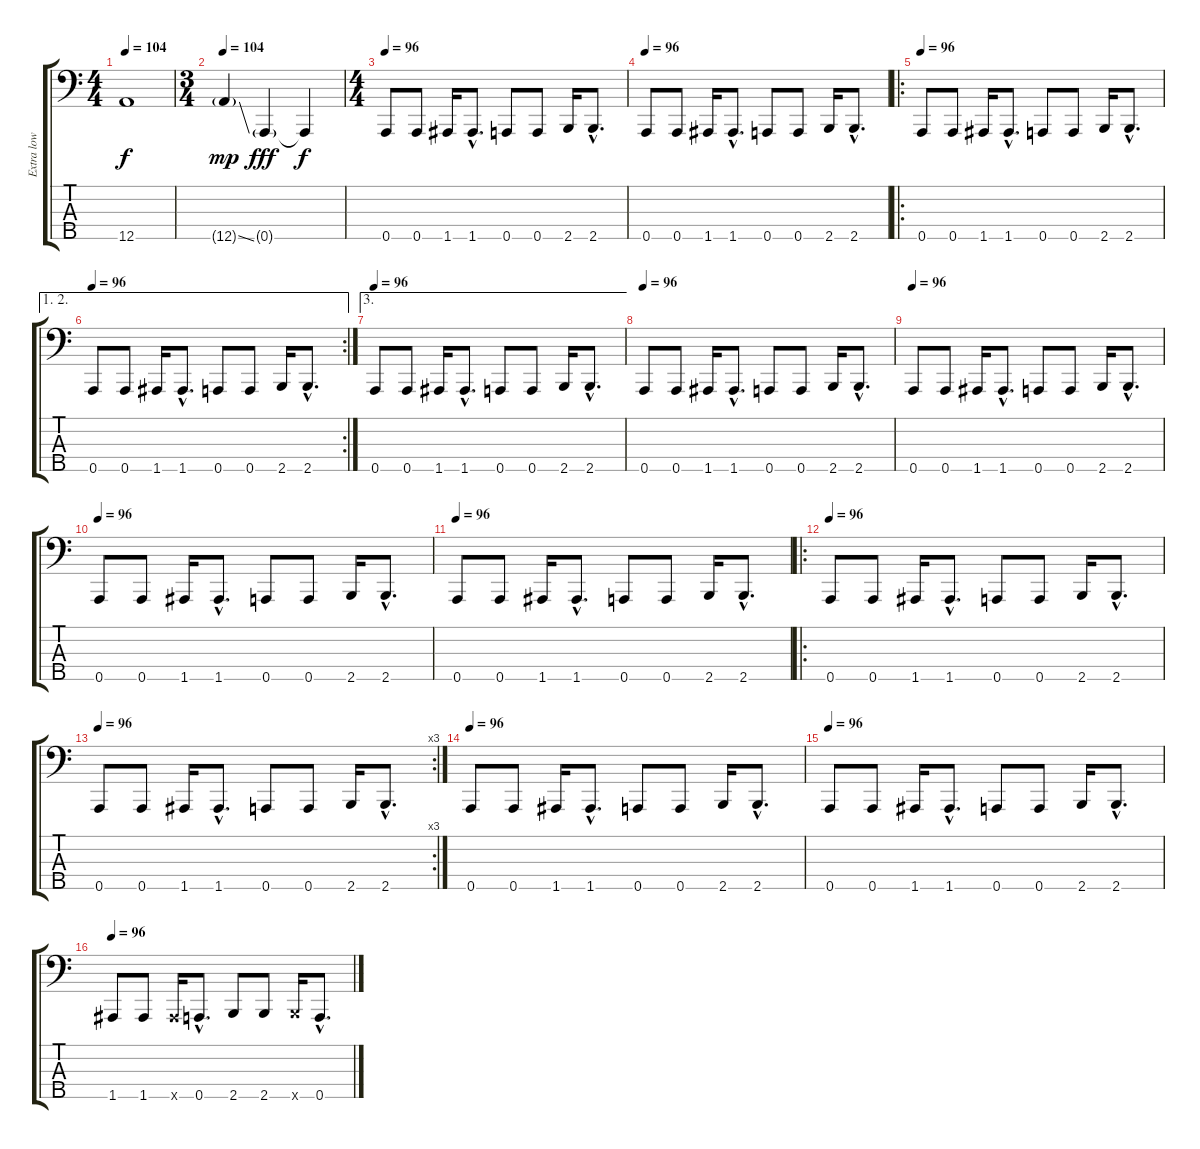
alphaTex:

\track ("Extra low sound" "Extra low ") {instrument electricbassfinger}
\staff {score tabs}
\tuning (F2 C2 G1 D1 A0) {hide}
\ts (4 4)
\tempo 104
\clef f4
\ks c
12.5{t}.1{dy f} |
\ts (3 4)
\tempo 104
12.5{ss g}.4{dy mp} 0.5{g}.4{dy fff} 0.5{t}.4{dy f instrument electricbassfinger} |
\ts (4 4)
\tempo 96
0.5.8 0.5.8 1.5.16 1.5{hac}.8{d} 0.5.8 0.5.8 2.5.16 2.5{hac}.8{d} |
\tempo 96
0.5.8 0.5.8 1.5.16 1.5{hac}.8{d} 0.5.8 0.5.8 2.5.16 2.5{hac}.8{d} |
\ro
\tempo 96
0.5.8 0.5.8 1.5.16 1.5{hac}.8{d} 0.5.8 0.5.8 2.5.16 2.5{hac}.8{d} |
\ae (1 2)
\rc 2
\tempo 96
0.5.8 0.5.8 1.5.16 1.5{hac}.8{d} 0.5.8 0.5.8 2.5.16 2.5{hac}.8{d} |
\ae 3
\tempo 96
0.5.8 0.5.8 1.5.16 1.5{hac}.8{d} 0.5.8 0.5.8 2.5.16 2.5{hac}.8{d} |
\tempo 96
0.5.8 0.5.8 1.5.16 1.5{hac}.8{d} 0.5.8 0.5.8 2.5.16 2.5{hac}.8{d} |
\tempo 96
0.5.8 0.5.8 1.5.16 1.5{hac}.8{d} 0.5.8 0.5.8 2.5.16 2.5{hac}.8{d} |
\tempo 96
0.5.8 0.5.8 1.5.16 1.5{hac}.8{d} 0.5.8 0.5.8 2.5.16 2.5{hac}.8{d} |
\tempo 96
0.5.8 0.5.8 1.5.16 1.5{hac}.8{d} 0.5.8 0.5.8 2.5.16 2.5{hac}.8{d} |
\ro
\tempo 96
0.5.8 0.5.8 1.5.16 1.5{hac}.8{d} 0.5.8 0.5.8 2.5.16 2.5{hac}.8{d} |
\rc 3
\tempo 96
0.5.8 0.5.8 1.5.16 1.5{hac}.8{d} 0.5.8 0.5.8 2.5.16 2.5{hac}.8{d} |
\tempo 96
0.5.8 0.5.8 1.5.16 1.5{hac}.8{d} 0.5.8 0.5.8 2.5.16 2.5{hac}.8{d} |
\tempo 96
0.5.8 0.5.8 1.5.16 1.5{hac}.8{d} 0.5.8 0.5.8 2.5.16 2.5{hac}.8{d} |
\tempo 96
1.5.8 1.5.8 1.5{x}.16 0.5{hac}.8{d} 2.5.8 2.5.8 2.5{x}.16 0.5{hac}.8{d}
